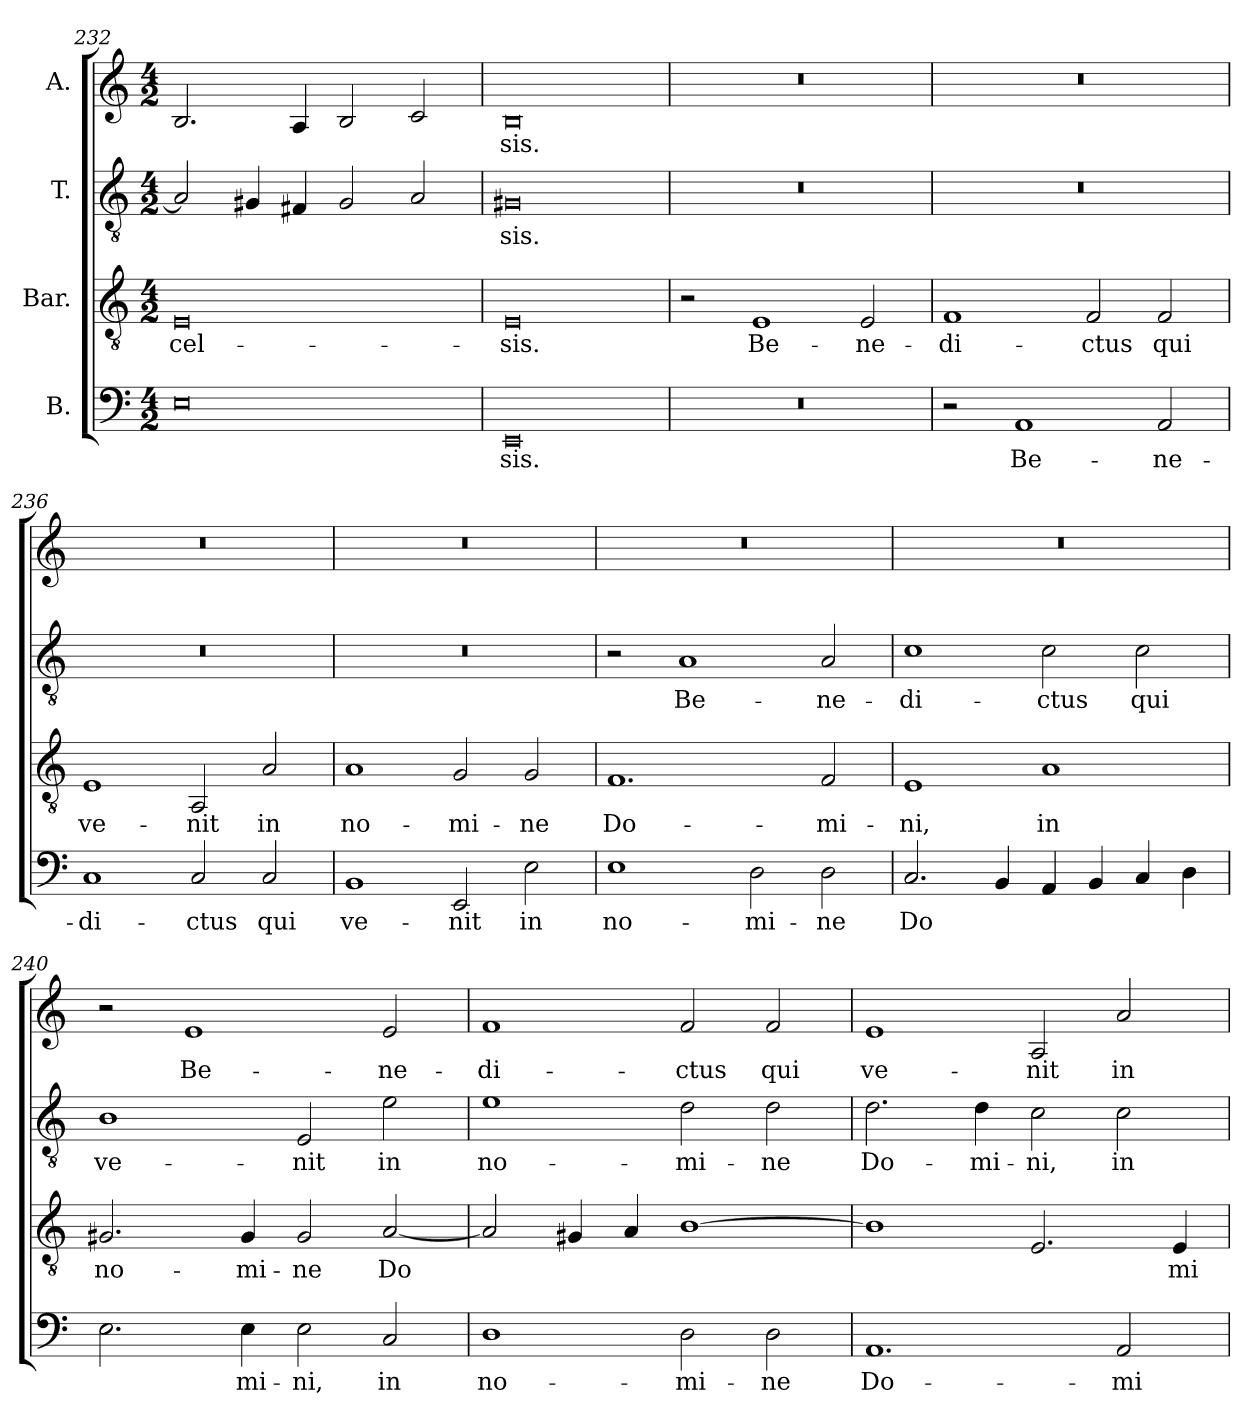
**kern	**text	**kern	**text	**kern	**text	**kern	**text
*part4	*part4	*part3	*part3	*part2	*part2	*part1	*part1
*staff4	*staff4	*staff3	*staff3	*staff2	*staff2	*staff1	*staff1
*I"B.	*	*I"Bar.	*	*I"T.	*	*I"A.	*
*clefF4	*	*clefGv2	*	*clefGv2	*	*clefG2	*
*k[]	*	*k[]	*	*k[]	*	*k[]	*
*C:	*	*C:	*	*C:	*	*C:	*
*M4/2	*	*M4/2	*	*M4/2	*	*M4/2	*
=232	=232	=232	=232	=232	=232	=232	=232
!	!LO:LY:b:cj	!	!LO:LY:b:cj	!	!LO:LY:b:cj	!	!LO:LY:b:cj
0E	--	0E	-cel-	2A/]	--	2.B/	--
!	!	!	!	!	!LO:LY:b:cj	!	!
.	.	.	.	4G#X/	--	.	.
!	!	!	!	!	!LO:LY:b:cj	!	!LO:LY:b:cj
.	.	.	.	4F#X/	--	4A/	--
!	!	!	!	!	!LO:LY:b:cj	!	!LO:LY:b:cj
.	.	.	.	2G#/	--	2B/	--
!	!	!	!	!	!LO:LY:b:cj	!	!LO:LY:b:cj
.	.	.	.	2A/	--	2c/	--
=233	=233	=233	=233	=233	=233	=233	=233
!	!LO:LY:b:cj	!	!LO:LY:b:cj	!	!LO:LY:b:cj	!	!LO:LY:b:cj
0EE	-sis.	0E	-sis.	0G#X	-sis.	0B	-sis.
!!LO:LB:g=z
=234	=234	=234	=234	=234	=234	=234	=234
0r	.	2r	.	0r	.	0r	.
!	!	!	!LO:LY:b:cj	!	!	!	!
.	.	1E	Be-	.	.	.	.
!	!	!	!LO:LY:b:cj	!	!	!	!
.	.	2E/	-ne-	.	.	.	.
=235	=235	=235	=235	=235	=235	=235	=235
!	!	!	!LO:LY:b:cj	!	!	!	!
2r	.	1F	-di-	0r	.	0r	.
!	!LO:LY:b:cj	!	!	!	!	!	!
1AA	Be-	.	.	.	.	.	.
!	!	!	!LO:LY:b:cj	!	!	!	!
.	.	2F/	-ctus	.	.	.	.
!	!LO:LY:b:cj	!	!LO:LY:b:cj	!	!	!	!
2AA/	-ne-	2F/	qui	.	.	.	.
=236	=236	=236	=236	=236	=236	=236	=236
!	!LO:LY:b:cj	!	!LO:LY:b:cj	!	!	!	!
1C	-di-	1E	ve-	0r	.	0r	.
!	!LO:LY:b:cj	!	!LO:LY:b:cj	!	!	!	!
2C/	-ctus	2AA/	-nit	.	.	.	.
!	!LO:LY:b:cj	!	!LO:LY:b:cj	!	!	!	!
2C/	qui	2A/	in	.	.	.	.
=237	=237	=237	=237	=237	=237	=237	=237
!	!LO:LY:b:cj	!	!LO:LY:b:cj	!	!	!	!
1BB	ve-	1A	no-	0r	.	0r	.
!	!LO:LY:b:cj	!	!LO:LY:b:cj	!	!	!	!
2EE/	-nit	2G/	-mi-	.	.	.	.
!	!LO:LY:b:cj	!	!LO:LY:b:cj	!	!	!	!
2E\	in	2G/	-ne	.	.	.	.
=238	=238	=238	=238	=238	=238	=238	=238
!	!LO:LY:b:cj	!	!LO:LY:b:cj	!	!	!	!
1E	no-	1.F	Do-	2r	.	0r	.
!	!	!	!	!	!LO:LY:b:cj	!	!
.	.	.	.	1A	Be-	.	.
!	!LO:LY:b:cj	!	!	!	!	!	!
2D\	-mi-	.	.	.	.	.	.
!	!LO:LY:b:cj	!	!LO:LY:b:cj	!	!LO:LY:b:cj	!	!
2D\	-ne	2F/	-mi-	2A/	-ne-	.	.
=239	=239	=239	=239	=239	=239	=239	=239
!	!LO:LY:b:cj	!	!LO:LY:b:cj	!	!LO:LY:b:cj	!	!
2.C/	Do-	1E	-ni,	1c	-di-	0r	.
!	!LO:LY:b:cj	!	!	!	!	!	!
4BB/	--	.	.	.	.	.	.
!	!LO:LY:b:cj	!	!LO:LY:b:cj	!	!LO:LY:b:cj	!	!
4AA/	--	1A	in	2c\	-ctus	.	.
!	!LO:LY:b:cj	!	!	!	!	!	!
4BB/	--	.	.	.	.	.	.
!	!LO:LY:b:cj	!	!	!	!LO:LY:b:cj	!	!
4C/	--	.	.	2c\	qui	.	.
!	!LO:LY:b:cj	!	!	!	!	!	!
4D\	--	.	.	.	.	.	.
!!LO:PB:g=z
=240	=240	=240	=240	=240	=240	=240	=240
!	!LO:LY:b:cj	!	!LO:LY:b:cj	!	!LO:LY:b:cj	!	!
2.E\	--	2.G#X/	no-	1B	ve-	2r	.
!	!	!	!	!	!	!	!LO:LY:b:cj
.	.	.	.	.	.	1e	Be-
!	!LO:LY:b:cj	!	!LO:LY:b:cj	!	!	!	!
4E\	-mi-	4G#/	-mi-	.	.	.	.
!	!LO:LY:b:cj	!	!LO:LY:b:cj	!	!LO:LY:b:cj	!	!
2E\	-ni,	2G#/	-ne	2E/	-nit	.	.
!	!LO:LY:b:cj	!	!LO:LY:b:cj	!	!LO:LY:b:cj	!	!LO:LY:b:cj
2C/	in	[<2A/	Do-	2e\	in	2e/	-ne-
=241	=241	=241	=241	=241	=241	=241	=241
!	!LO:LY:b:cj	!	!LO:LY:b:cj	!	!LO:LY:b:cj	!	!LO:LY:b:cj
1D	no-	2A/]	--	1e	no-	1f	-di-
!	!	!	!LO:LY:b:cj	!	!	!	!
.	.	4G#X/	--	.	.	.	.
!	!	!	!LO:LY:b:cj	!	!	!	!
.	.	4A/	--	.	.	.	.
!	!LO:LY:b:cj	!	!LO:LY:b:cj	!	!LO:LY:b:cj	!	!LO:LY:b:cj
2D\	-mi-	[>1B	--	2d\	-mi-	2f/	-ctus
!	!LO:LY:b:cj	!	!	!	!LO:LY:b:cj	!	!LO:LY:b:cj
2D\	-ne	.	.	2d\	-ne	2f/	qui
=242	=242	=242	=242	=242	=242	=242	=242
!	!LO:LY:b:cj	!	!LO:LY:b:cj	!	!LO:LY:b:cj	!	!LO:LY:b:cj
1.AA	Do-	1B]	--	2.d\	Do-	1e	ve-
!	!	!	!	!	!LO:LY:b:cj	!	!
.	.	.	.	4d\	-mi-	.	.
!	!	!	!LO:LY:b:cj	!	!LO:LY:b:cj	!	!LO:LY:b:cj
.	.	2.E/	--	2c\	-ni,	2A/	-nit
!	!LO:LY:b:cj	!	!	!	!LO:LY:b:cj	!	!LO:LY:b:cj
2AA/	-mi-	.	.	2c\	in	2a/	in
!	!	!	!LO:LY:b:cj	!	!	!	!
.	.	4E/	-mi-	.	.	.	.
=	=	=	=	=	=	=	=
*-	*-	*-	*-	*-	*-	*-	*-
